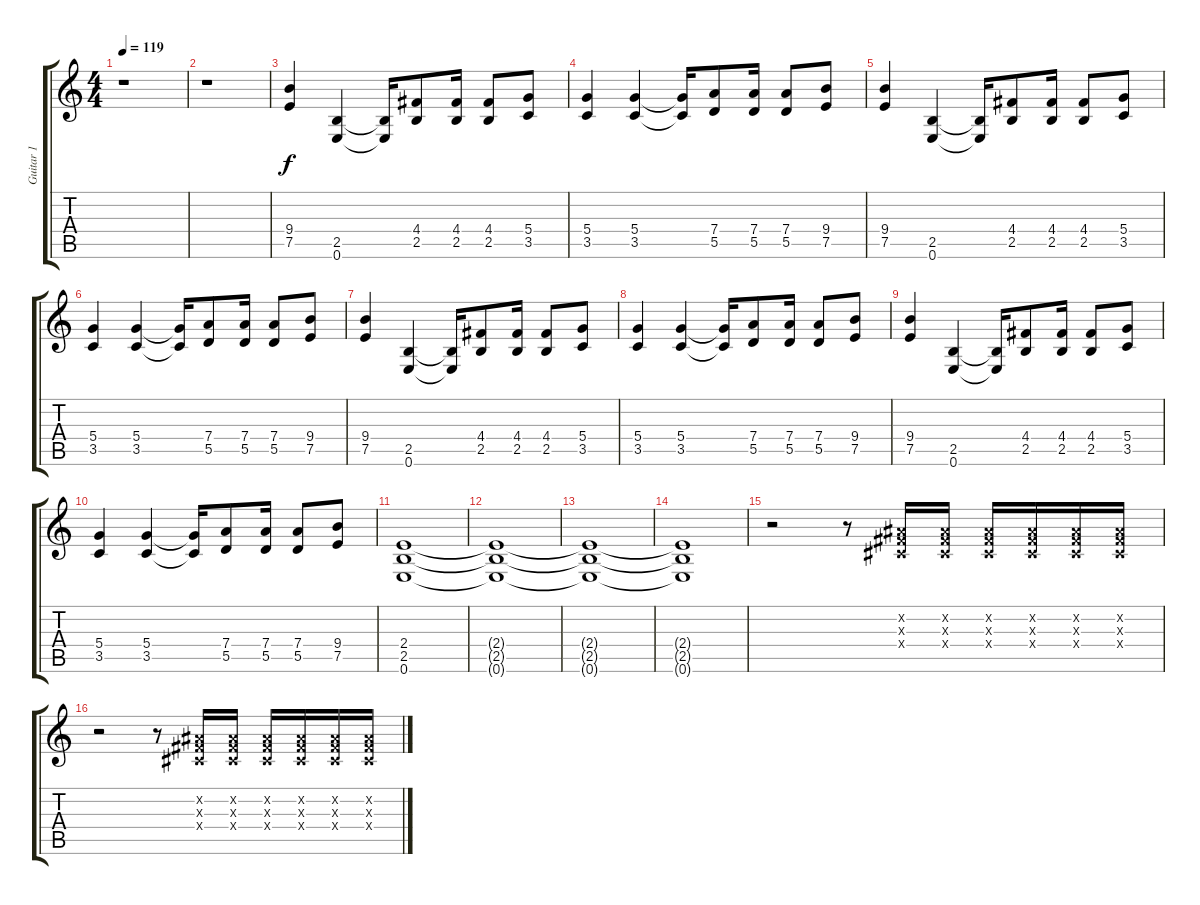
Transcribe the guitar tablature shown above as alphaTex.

\track ("Guitar 1" "Guitar 1") {instrument distortionguitar}
\staff {score tabs}
\tuning (E4 B3 G3 D3 A2 E2) {hide}
\ts (4 4)
\tempo 119
\clef g2
\ks c
r.1{dy f instrument distortionguitar} |
r.1 |
(9.4 7.5).4 (2.5 0.6).4 (2.5{t} 0.6{t}).16 (4.4 2.5).8 (4.4 2.5).16 (4.4 2.5).8 (5.4 3.5).8 |
(5.4 3.5).4 (5.4 3.5).4 (5.4{t} 3.5{t}).16 (7.4 5.5).8 (7.4 5.5).16 (7.4 5.5).8 (9.4 7.5).8 |
(9.4 7.5).4 (2.5 0.6).4 (2.5{t} 0.6{t}).16 (4.4 2.5).8 (4.4 2.5).16 (4.4 2.5).8 (5.4 3.5).8 |
(5.4 3.5).4 (5.4 3.5).4 (5.4{t} 3.5{t}).16 (7.4 5.5).8 (7.4 5.5).16 (7.4 5.5).8 (9.4 7.5).8 |
(9.4 7.5).4 (2.5 0.6).4 (2.5{t} 0.6{t}).16 (4.4 2.5).8 (4.4 2.5).16 (4.4 2.5).8 (5.4 3.5).8 |
(5.4 3.5).4 (5.4 3.5).4 (5.4{t} 3.5{t}).16 (7.4 5.5).8 (7.4 5.5).16 (7.4 5.5).8 (9.4 7.5).8 |
(9.4 7.5).4 (2.5 0.6).4 (2.5{t} 0.6{t}).16 (4.4 2.5).8 (4.4 2.5).16 (4.4 2.5).8 (5.4 3.5).8 |
(5.4 3.5).4 (5.4 3.5).4 (5.4{t} 3.5{t}).16 (7.4 5.5).8 (7.4 5.5).16 (7.4 5.5).8 (9.4 7.5).8 |
(2.4 2.5 0.6).1 |
(2.4{t} 2.5{t} 0.6{t}).1 |
(2.4{t} 2.5{t} 0.6{t}).1 |
(2.4{t} 2.5{t} 0.6{t}).1 |
r.2 r.8 (-1.2{x} -1.3{x} -1.4{x}).16 (-1.2{x} -1.3{x} -1.4{x}).16 (-1.2{x} -1.3{x} -1.4{x}).16 (-1.2{x} -1.3{x} -1.4{x}).16 (-1.2{x} -1.3{x} -1.4{x}).16 (-1.2{x} -1.3{x} -1.4{x}).16 |
r.2 r.8 (-1.2{x} -1.3{x} -1.4{x}).16 (-1.2{x} -1.3{x} -1.4{x}).16 (-1.2{x} -1.3{x} -1.4{x}).16 (-1.2{x} -1.3{x} -1.4{x}).16 (-1.2{x} -1.3{x} -1.4{x}).16 (-1.2{x} -1.3{x} -1.4{x}).16
